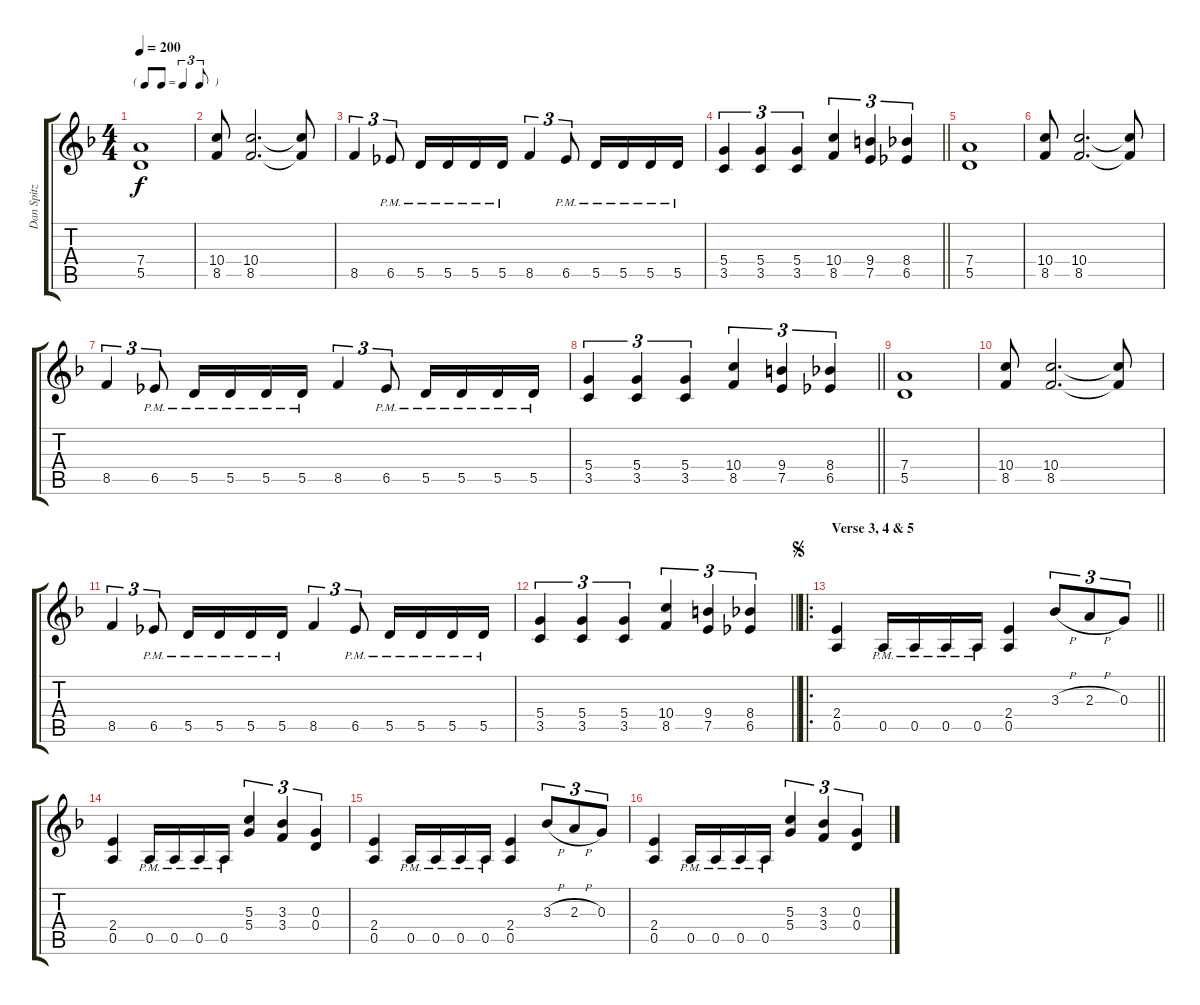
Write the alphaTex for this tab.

\track ("Dan Spitz" "Dan Spitz") {instrument distortionguitar}
\staff {score tabs}
\tuning (E4 B3 G3 D3 A2 E2) {hide}
\ts (4 4)
\tf triplet8th
\tempo 200
\clef g2
\ks f
(7.4 5.5).1{dy f} |
(10.4 8.5).8 (10.4 8.5).2{d} (10.4{t} 8.5{t}).8 |
8.5.4{tu (3 2)} 6.5{pm}.8{tu (3 2)} 5.5{pm}.16 5.5{pm}.16 5.5{pm}.16 5.5{pm}.16 8.5.4{tu (3 2)} 6.5{pm}.8{tu (3 2)} 5.5{pm}.16 5.5{pm}.16 5.5{pm}.16 5.5{pm}.16 |
\barLineRight lightlight
(5.4 3.5).4{tu (3 2)} (5.4 3.5).4{tu (3 2)} (5.4 3.5).4{tu (3 2)} (10.4 8.5).4{tu (3 2)} (9.4 7.5).4{tu (3 2)} (8.4 6.5).4{tu (3 2)} |
(7.4 5.5).1 |
(10.4 8.5).8 (10.4 8.5).2{d} (10.4{t} 8.5{t}).8 |
8.5.4{tu (3 2)} 6.5{pm}.8{tu (3 2)} 5.5{pm}.16 5.5{pm}.16 5.5{pm}.16 5.5{pm}.16 8.5.4{tu (3 2)} 6.5{pm}.8{tu (3 2)} 5.5{pm}.16 5.5{pm}.16 5.5{pm}.16 5.5{pm}.16 |
\barLineRight lightlight
(5.4 3.5).4{tu (3 2)} (5.4 3.5).4{tu (3 2)} (5.4 3.5).4{tu (3 2)} (10.4 8.5).4{tu (3 2)} (9.4 7.5).4{tu (3 2)} (8.4 6.5).4{tu (3 2)} |
(7.4 5.5).1 |
(10.4 8.5).8 (10.4 8.5).2{d} (10.4{t} 8.5{t}).8 |
8.5.4{tu (3 2)} 6.5{pm}.8{tu (3 2)} 5.5{pm}.16 5.5{pm}.16 5.5{pm}.16 5.5{pm}.16 8.5.4{tu (3 2)} 6.5{pm}.8{tu (3 2)} 5.5{pm}.16 5.5{pm}.16 5.5{pm}.16 5.5{pm}.16 |
\barLineRight lightlight
(5.4 3.5).4{tu (3 2)} (5.4 3.5).4{tu (3 2)} (5.4 3.5).4{tu (3 2)} (10.4 8.5).4{tu (3 2)} (9.4 7.5).4{tu (3 2)} (8.4 6.5).4{tu (3 2)} |
\ro
\section ("" "Verse 3, 4 & 5")
\jump segno
\barLineRight lightlight
(2.4 0.5).4 0.5{pm}.16 0.5{pm}.16 0.5{pm}.16 0.5{pm}.16 (2.4 0.5).4 3.3{h}.8{tu (3 2)} 2.3{h}.8{tu (3 2)} 0.3.8{tu (3 2)} |
(2.4 0.5).4 0.5{pm}.16 0.5{pm}.16 0.5{pm}.16 0.5{pm}.16 (5.3 5.4).4{tu (3 2)} (3.3 3.4).4{tu (3 2)} (0.3 0.4).4{tu (3 2)} |
(2.4 0.5).4 0.5{pm}.16 0.5{pm}.16 0.5{pm}.16 0.5{pm}.16 (2.4 0.5).4 3.3{h}.8{tu (3 2)} 2.3{h}.8{tu (3 2)} 0.3.8{tu (3 2)} |
(2.4 0.5).4 0.5{pm}.16 0.5{pm}.16 0.5{pm}.16 0.5{pm}.16 (5.3 5.4).4{tu (3 2)} (3.3 3.4).4{tu (3 2)} (0.3 0.4).4{tu (3 2)}
